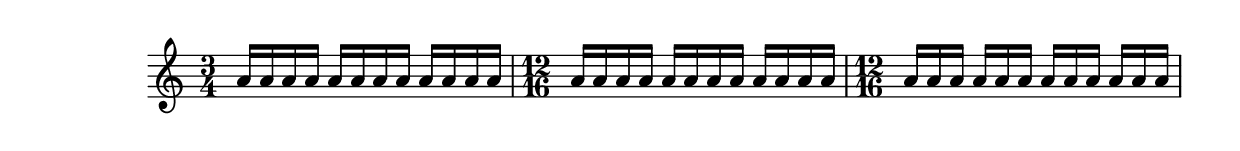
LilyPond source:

%% Do not edit this file; it is auto-generated from LSR http://lsr.dsi.unimi.it
%% This file is in the public domain.
\version "2.13.1"

\header {
  lsrtags = "rhythms"

  texidoces = "
La instrucción @code{\time} establece las propiedades
@code{timeSignatureFraction}, @code{beatLength}, @code{beatGrouping} y
@code{measureLength} en el contexto @code{Timing}, que normalmente
tiene el alias @code{Score}.  La modificación del valor de
@code{timeSignatureFraction} hace que se imprima la nueva indicación
de compás sin que cambie ninguna de las demás propiedades:

"
  doctitlees = "Cambio de compás sin afectar al barrado"


%% Translation of GIT committish :<0364058d18eb91836302a567c18289209d6e9706>  
  texidocde = "
Der @code{\\time}-Befehl verändert die Eigenschaften
@code{timeSignatureFraction}, @code{beatLength}, @code{beatGrouping}
und @code{measureLength} im @code{Timing}-Kontext, welcher normalerweise
gleichbedeutend mit @code{Score} ist.  Wenn der Wert von
@code{timeSignatureFraction} verändert wird, wird die neue
Taktart ausgegeben, ohne die anderen Eigenschaften zu beeinflussen:

"
  doctitlede = "Die Taktart verändern ohne die Bebalkung zu beeinflussen"


%% Translation of GIT committish :<e71f19ad847d3e94ac89750f34de8b6bb28611df>  
  texidocfr = "
La commande @code{\time} gère les propriétés
@code{timeSignatureFraction}, @code{beatLength}, @code{beatGrouping}
et @code{measureLength} dans le contexte @code{Timing}, normallement
rattaché à @code{Score}.  Le fait de modifier la valeur de
@code{timeSignatureFraction} aura pour effet de changer l'apparence du
symbole affiché sans pour autant affecter les autres propriétés de la
métrique :

"
  doctitlefr = "Changement de métrique sans affecter les règles de ligature"

  texidoc = "
The @code{\\time} command sets the properties
@code{timeSignatureFraction}, @code{beatLength}, @code{beatGrouping}
and @code{measureLength} in the @code{Timing} context, which is
normally aliased to @code{Score}. Changing the value of
@code{timeSignatureFraction} causes the new time signature symbol to be
printed without changing any of the other properties: 

"
  doctitle = "Changing the time signature without affecting the beaming"
} % begin verbatim

\relative c'' {
  \time 3/4
  a16 a a a a a a a a a a a

  % Change time signature symbol but keep 3/4 beaming
  % due to unchanged underlying time signature
  \set Score.timeSignatureFraction = #'(12 . 16)
  a16 a a a a a a a a a a a

  \time 12/16
  % Lose 3/4 beaming now \time has been changed
  a16 a a a a a a a a a a a
}
